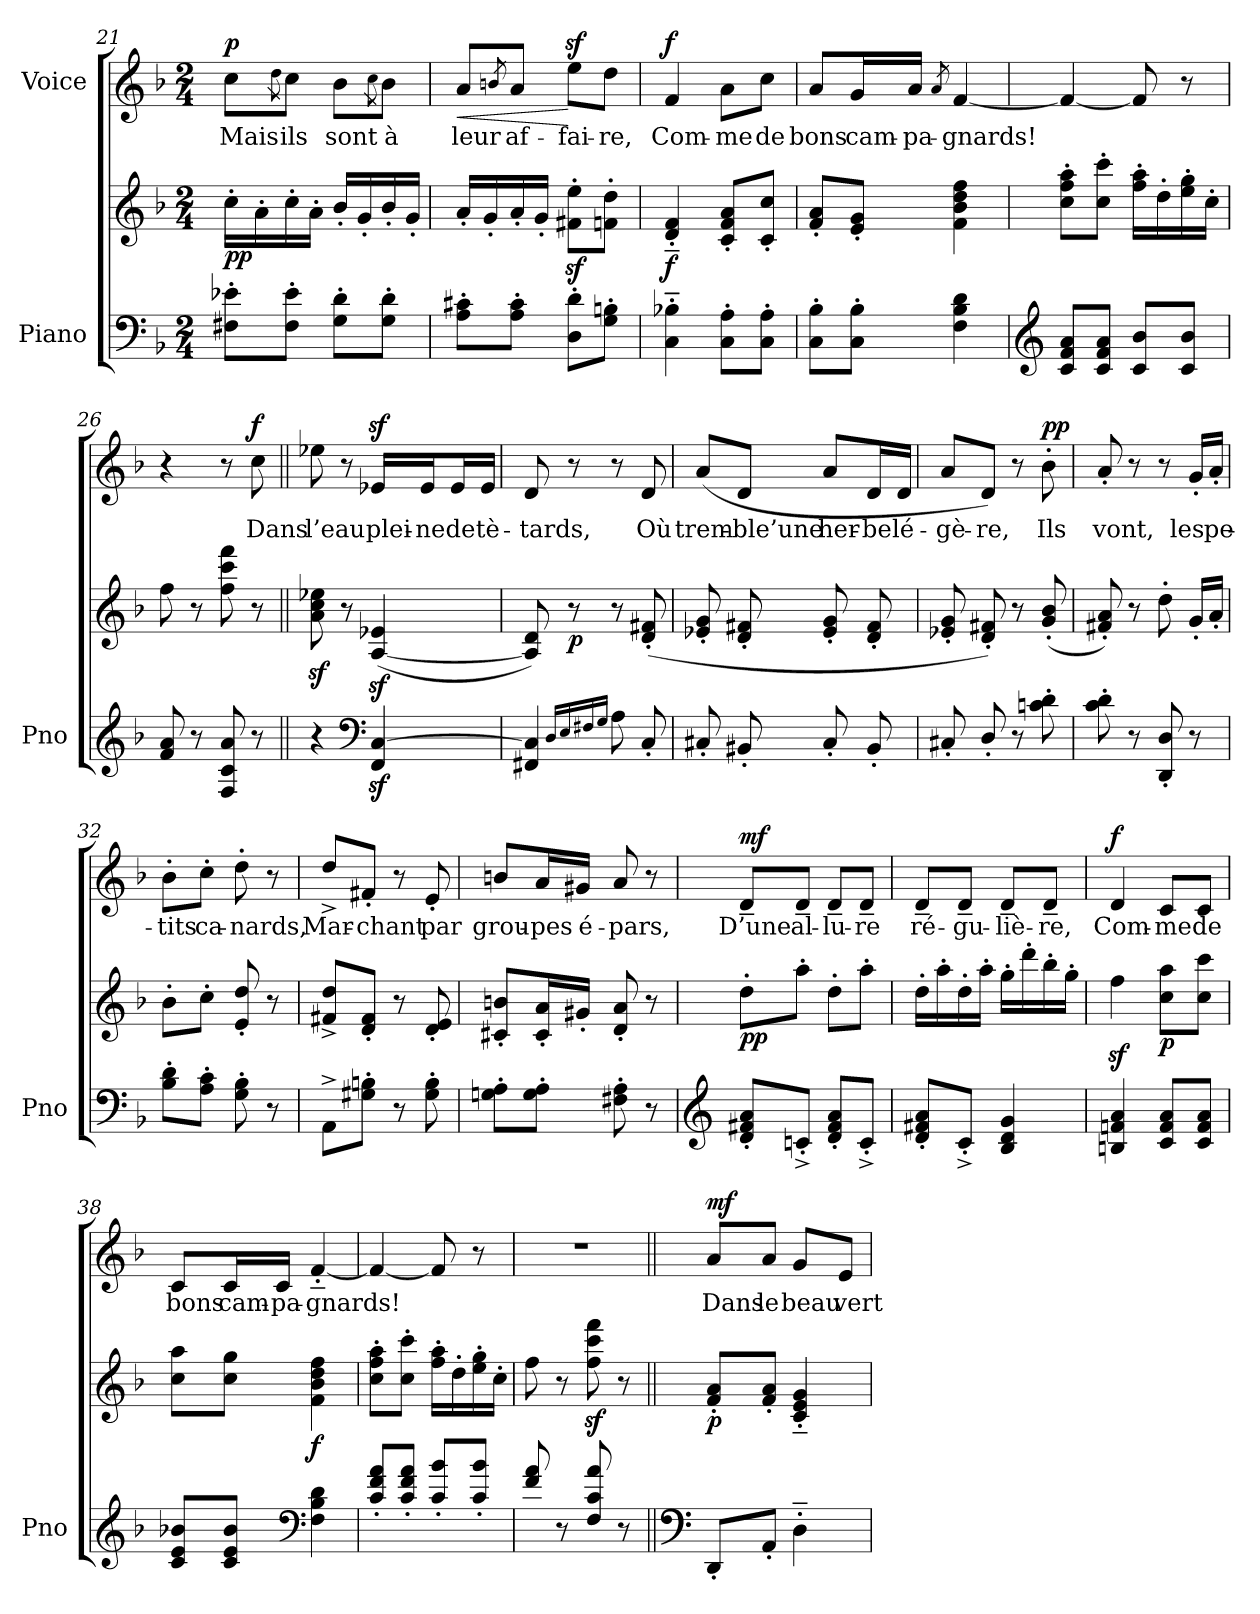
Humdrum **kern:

**kern	**kern	**dynam	**kern	**text	**dynam
*part2	*part2	*part2	*part1	*part1	*part1
*staff3	*staff2	*staff2/3	*staff1	*staff1	*staff1
*I"Piano	*	*	*I"Voice	*	*
*I'Pno	*	*	*	*	*
*clefF4	*clefG2	*	*clefG2	*	*
*k[b-]	*k[b-]	*	*k[b-]	*	*
*M2/4	*M2/4	*	*M2/4	*	*
=21	=21	=21	=21	=21	=21
!	!	!LO:DY:b	!	!	!LO:DY:a
8F#X\' 8e-X\'L	16cc'\LL	pp	8cc\L	Mais	p
.	16a'\	.	.	.	.
.	.	.	8qdd\	.	.
8F#\' 8e-\'J	16cc'\	.	8cc\J	ils	.
.	16a'\JJ	.	.	.	.
8G\' 8d\'L	16b-'/LL	.	8b-\L	sont	.
.	16g'/	.	.	.	.
.	.	.	8qcc\	.	.
8G\' 8d\'J	16b-'/	.	8b-\J	à	.
.	16g'/JJ	.	.	.	.
=22	=22	=22	=22	=22	=22
!	!	!	!	!	!LO:HP:b
8A\' 8c#X\'L	16a'/LL	.	8a/L	leur	<
.	16g'/	.	.	.	.
.	.	.	8qbn/	.	.
8A\' 8c#\'J	16a'/	.	8a/J	af-	.
.	16g'/JJ	.	.	.	.
8D\' 8d\'L	8f#X\z<' 8ee\z<'L	.	8eez>\L	-fai-	[
8G\' 8Bn\'J	8fn\' 8dd\'J	.	8dd\J	-re,	.
=23	=23	=23	=23	=23	=23
!	!	!LO:DY:b	!	!	!LO:DY:a
4C\'~ 4B-X\'~	4d/'~ 4f/'~	f	4f/	Com-	f
8C\' 8A\'L	8c/' 8f/' 8a/'L	.	8a\L	-me	.
8C\' 8A\'J	8c/' 8cc/'J	.	8cc\J	de	.
=24	=24	=24	=24	=24	=24
8C\' 8B-\'L	8f/' 8a/'L	.	8a/L	bons	.
8C\' 8B-\'J	8e/' 8g/'J	.	16g/L	cam-	.
.	.	.	16a/JJ	-pa-	.
.	.	.	8qa/	.	.
4F\ 4B-\ 4d\	4f\ 4b-\ 4dd\ 4ff\	.	[4f/	-gnards!	.
=25	=25	=25	=25	=25	=25
*clefG2	*	*	*	*	*
8c/ 8f/ 8a/L	8cc\' 8ff\' 8aa\'L	.	4f/_	.	.
8c/ 8f/ 8a/J	8cc\' 8ccc\'J	.	.	.	.
8c/ 8b-/L	16ff\' 16aa\'LL	.	8f/]	.	.
.	16dd'\	.	.	.	.
8c/ 8b-/J	16ee\' 16gg\'	.	8r	.	.
.	16cc'\JJ	.	.	.	.
=26	=26	=26	=26	=26	=26
8f/ 8a/	8ff\	.	4r	.	.
8r	8r	.	.	.	.
8F/ 8c/ 8a/	8ff\ 8ccc\ 8fff\	.	8r	.	.
!	!	!	!	!	!LO:DY:a
8r	8r	.	8cc\	Dans	f
=27||	=27||	=27||	=27||	=27||	=27||
4r	8a\z> 8cc\z> 8ee-X\z>	.	8ee-X\	l’eau	.
.	8r	.	8r	.	.
*clefF4	*	*	*	*	*
4FF/z< [4C/z<	([4A/z> 4e-X/z>	.	16e-Xz>/LL	plei-	.
.	.	.	16e-/J	-ne	.
.	.	.	16e-/L	de	.
.	.	.	16e-/JJ	tè-	.
=28	=28	=28	=28	=28	=28
4FF#X/ 4C/]	8A/] 8d/)	.	8d/	-tards,	.
!	!	!LO:DY:b	!	!	!
.	8r	p	8r	.	.
16qD/LL	.	.	.	.	.
16qE/	.	.	.	.	.
16qF#X/	.	.	.	.	.
16qG/JJ	.	.	.	.	.
8A\	8r	.	8r	.	.
8C'/	(<8d/' 8f#X/'	.	8d/	Où	.
=29	=29	=29	=29	=29	=29
8C#X'/	8e-X/' 8g/'	.	(8a/L	trem-	.
8BB#X'/	8d/' 8f#X/'	.	8d/J	-ble’une	.
8C#'/	8e-/' 8g/'	.	8a/L	her-	.
8BB#'/	8d/' 8f#/'	.	16d/L	-be	.
.	.	.	16d/JJ	lé-	.
=30	=30	=30	=30	=30	=30
8C#X'/	8e-X/' 8g/'	.	8a/L	-gè-	.
8D'/	8d/' 8f#X/')	.	8d/J)	-re,	.
8r	8r	.	8r	.	.
!	!	!	!	!	!LO:DY:a
8cn\' 8d\'	(8g/' 8b-/'	.	8b-'\	Ils	pp
=31	=31	=31	=31	=31	=31
8c\' 8d\'	8f#X/' 8a/')	.	8a'/	vont,	.
8r	8r	.	8r	.	.
8DD/' 8D/'	8dd'\	.	8r	.	.
8r	16g'/LL	.	16g'/LL	les	.
.	16a'/JJ	.	16a'/JJ	pe-	.
=32	=32	=32	=32	=32	=32
8B-\' 8d\'L	8b-'\L	.	8b-'\L	-tits	.
8A\' 8c\'J	8cc'\J	.	8cc'\J	ca-	.
8G\' 8B-\'	8e/' 8dd/'	.	8dd'\	-nards,	.
8r	8r	.	8r	.	.
=33	=33	=33	=33	=33	=33
8AA^\L	8f#X/^ 8dd/^L	.	8dd^/L	Mar-	.
8G#X\' 8Bn\'J	8d/' 8f#/'J	.	8f#X'/J	-chant	.
8r	8r	.	8r	.	.
8G#\' 8B\'	8d/' 8e/'	.	8e'/	par	.
=34	=34	=34	=34	=34	=34
8Gn\' 8A\'L	8c#X/' 8bn/'L	.	8bn/L	grou-	.
8G\' 8A\'J	16c#/' 16a/'L	.	16a/L	-pes	.
.	16g#X'/JJ	.	16g#X/JJ	é-	.
8F#X\' 8A\'	8d/' 8a/'	.	8a/	-pars,	.
8r	8r	.	8r	.	.
=35	=35	=35	=35	=35	=35
*clefG2	*	*	*	*	*
!	!	!LO:DY:b	!	!	!LO:DY:a
8d/' 8f#X/' 8a/'L	8dd'\L	pp	8d~>/L	D’une	mf
8cn'^/J	8aa'\J	.	8d~>/J	al-	.
8d/' 8f#/' 8a/'L	8dd'\L	.	8d~>/L	-lu-	.
8c'^/J	8aa'\J	.	8d~>/J	-re	.
=36	=36	=36	=36	=36	=36
8d/' 8f#X/' 8a/'L	16dd'\LL	.	8d~>/L	ré-	.
.	16aa'\	.	.	.	.
8c'^/J	16dd'\	.	8d~>/J	-gu-	.
.	16aa'\JJ	.	.	.	.
4B-/ 4d/ 4g/	16gg'\LL	.	8d~>/L	-liè-	.
.	16ddd'\	.	.	.	.
.	16bb-'\	.	8d~>/J	-re,	.
.	16gg'\JJ	.	.	.	.
=37	=37	=37	=37	=37	=37
!	!	!	!	!	!LO:DY:a
4Bn/ 4fn/ 4a/	4ffz<\	.	4d/	Com-	f
!	!	!LO:DY:b	!	!	!
8c/ 8f/ 8a/L	8cc\ 8aa\L	p	8c/L	-me	.
8c/ 8f/ 8a/J	8cc\ 8ccc\J	.	8c/J	de	.
=38	=38	=38	=38	=38	=38
8c/ 8e/ 8b-X/L	8cc\ 8aa\L	.	8c/L	bons	.
8c/ 8e/ 8b-/J	8cc\ 8gg\J	.	16c/L	cam-	.
.	.	.	16c/JJ	-pa-	.
*clefF4	*	*	*	*	*
!	!	!LO:DY:b	!	!	!
4F\ 4B-\ 4d\	4f\ 4b-\ 4dd\ 4ff\	f	[4f'~/	-gnards!	.
=39	=39	=39	=39	=39	=39
8c/' 8f/' 8a/'L	8cc\' 8ff\' 8aa\'L	.	4f/_	.	.
8c/' 8f/' 8a/'J	8cc\' 8ccc\'J	.	.	.	.
8c/' 8b-/'L	16ff\' 16aa\'LL	.	8f/]	.	.
.	16dd'\	.	.	.	.
8c/' 8b-/'J	16ee\' 16gg\'	.	8r	.	.
.	16cc'\JJ	.	.	.	.
=40	=40	=40	=40	=40	=40
8f/ 8a/	8ff\	.	2r	.	.
8r	8r	.	.	.	.
8F/ 8c/ 8a/	8ff\z< 8ccc\z< 8fff\z<	.	.	.	.
8r	8r	.	.	.	.
=41||	=41||	=41||	=41||	=41||	=41||
*clefF4	*	*	*	*	*
!	!	!LO:DY:b	!	!	!LO:DY:a
8DD'/L	8f/' 8a/'L	p	8a/L	Dans	mf
8AA'/J	8f/' 8a/'J	.	8a/J	le	.
4D'~\	4c/'~ 4e/'~ 4g/'~	.	8g/L	beau	.
.	.	.	8e/J	vert	.
=	=	=	=	=	=
*-	*-	*-	*-	*-	*-
